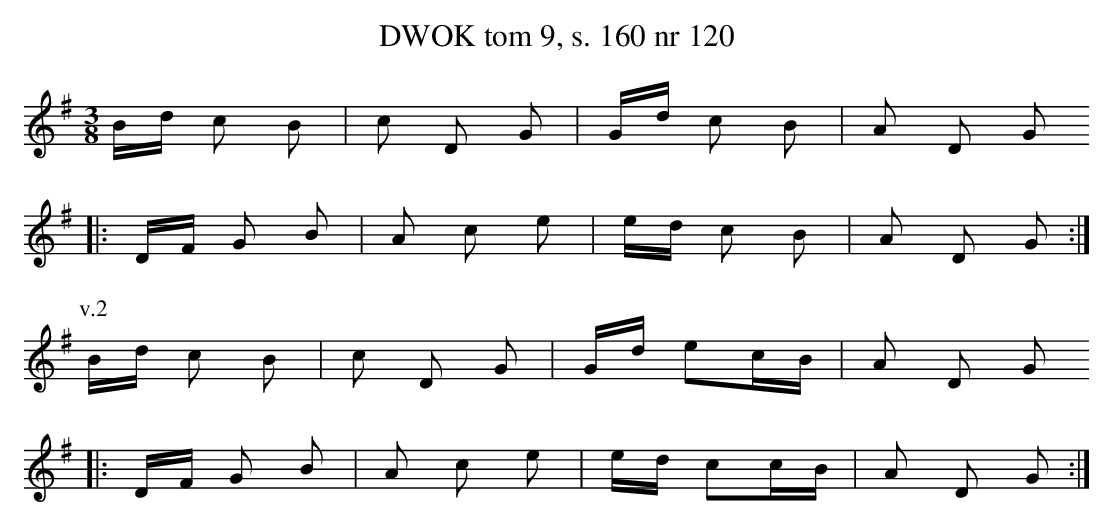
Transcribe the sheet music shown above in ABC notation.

X:1
T:DWOK tom 9, s. 160 nr 120
L:1/16
M:3/8
K:G
Bd c2 B2|c2 D2 G2|Gd c2 B2|A2 D2 G2
|:DF G2 B2| A2 c2 e2|ed c2 B2|A2 D2 G2:|
P:v.2
Bd c2 B2|c2 D2 G2|Gd e2cB|A2 D2 G2
|:DF G2 B2| A2 c2 e2|ed c2cB|A2 D2 G2:|
